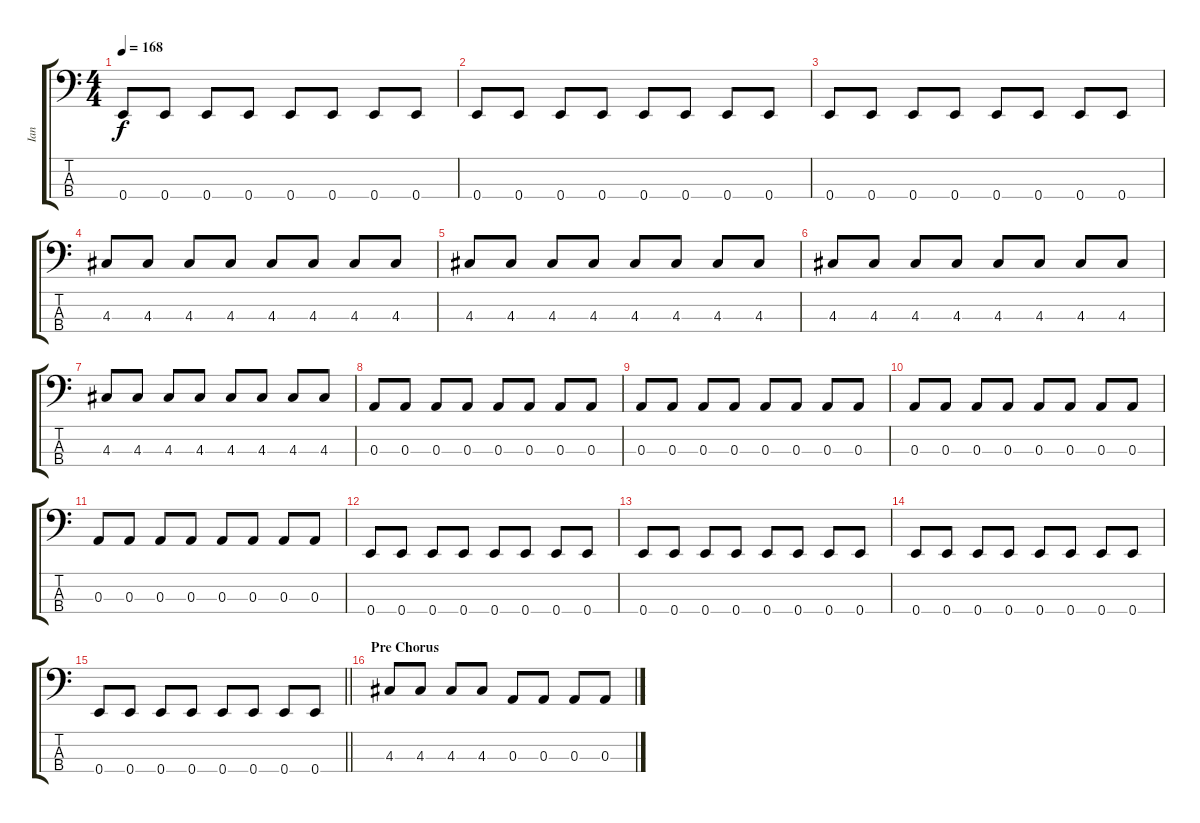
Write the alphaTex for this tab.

\track ("Ian" "Ian") {instrument electricbasspick}
\staff {score tabs}
\tuning (G2 D2 A1 E1) {hide}
\ts (4 4)
\tempo 168
\clef f4
\ks c
0.4.8{dy f} 0.4.8 0.4.8 0.4.8 0.4.8 0.4.8 0.4.8 0.4.8 |
0.4.8 0.4.8 0.4.8 0.4.8 0.4.8 0.4.8 0.4.8 0.4.8 |
0.4.8 0.4.8 0.4.8 0.4.8 0.4.8 0.4.8 0.4.8 0.4.8 |
4.3.8 4.3.8 4.3.8 4.3.8 4.3.8 4.3.8 4.3.8 4.3.8 |
4.3.8 4.3.8 4.3.8 4.3.8 4.3.8 4.3.8 4.3.8 4.3.8 |
4.3.8 4.3.8 4.3.8 4.3.8 4.3.8 4.3.8 4.3.8 4.3.8 |
4.3.8 4.3.8 4.3.8 4.3.8 4.3.8 4.3.8 4.3.8 4.3.8 |
0.3.8 0.3.8 0.3.8 0.3.8 0.3.8 0.3.8 0.3.8 0.3.8 |
0.3.8 0.3.8 0.3.8 0.3.8 0.3.8 0.3.8 0.3.8 0.3.8 |
0.3.8 0.3.8 0.3.8 0.3.8 0.3.8 0.3.8 0.3.8 0.3.8 |
0.3.8 0.3.8 0.3.8 0.3.8 0.3.8 0.3.8 0.3.8 0.3.8 |
0.4.8 0.4.8 0.4.8 0.4.8 0.4.8 0.4.8 0.4.8 0.4.8 |
0.4.8 0.4.8 0.4.8 0.4.8 0.4.8 0.4.8 0.4.8 0.4.8 |
0.4.8 0.4.8 0.4.8 0.4.8 0.4.8 0.4.8 0.4.8 0.4.8 |
\barLineRight lightlight
0.4.8 0.4.8 0.4.8 0.4.8 0.4.8 0.4.8 0.4.8 0.4.8 |
\section ("" "Pre Chorus")
4.3.8 4.3.8 4.3.8 4.3.8 0.3.8 0.3.8 0.3.8 0.3.8
